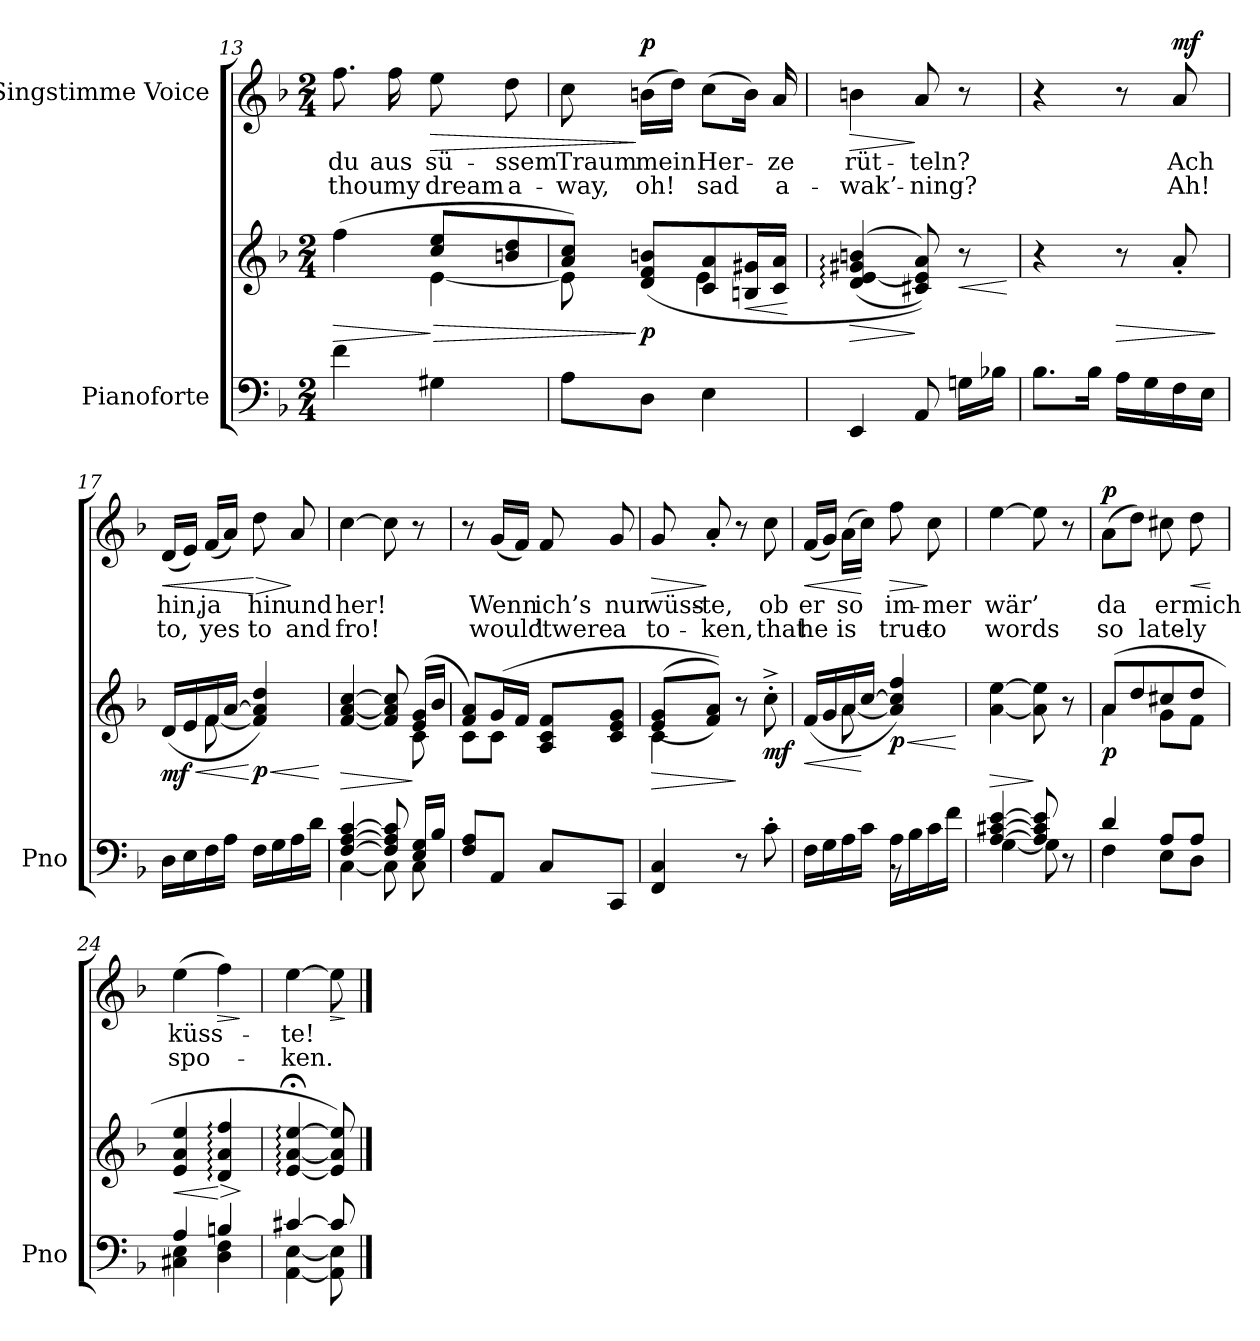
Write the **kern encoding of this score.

**kern	**kern	**dynam	**kern	**text	**text	**dynam
*part2	*part2	*part2	*part1	*part1	*part1	*part1
*staff3	*staff2	*staff2/3	*staff1	*staff1	*staff1	*staff1
*I"Pianoforte	*	*	*I"Singstimme Voice	*	*	*
*I'Pno	*	*	*	*	*	*
*clefF4	*clefG2	*	*clefG2	*	*	*
*k[b-]	*k[b-]	*	*k[b-]	*	*	*
*M2/4	*M2/4	*	*M2/4	*	*	*
=13	=13	=13	=13	=13	=13	=13
!	!	!LO:HP:b	!	!LO:LY:b	!LO:LY:b	!
*	*^	*	*	*	*	*
4f\	(>4ff\	4ryy	>	8.ff\	du	thou	.
!	!	!	!	!	!LO:LY:b	!LO:LY:b	!
.	.	.	.	16ff\	aus	my	.
!	!	!	!LO:HP:n=1:b	!	!LO:LY:b	!LO:LY:b	!LO:HP:b
4G#X\	8cc/ 8ee/L	[4e\	] >	8ee\	sü-	dream	>
!	!	!	!	!	!LO:LY:b	!LO:LY:b	!
.	8bn/ 8dd/	.	.	8dd\	-ssem	a-	.
=14	=14	=14	=14	=14	=14	=14	=14
!	!	!	!	!	!LO:LY:b	!LO:LY:b	!
8A\L	8a/ 8cc/J)	8e\]	.	8cc\	Traum	-way,	.
!	!	!	!LO:DY:n=1:b	!	!LO:LY:b	!LO:LY:b	!LO:DY:n=1:a
8D\J	(>8d/ 8f/ 8bn/L	8ryy	] p	(>16bn\LL	mein	oh!	] p
.	.	.	.	16dd\JJ)	.	.	.
!	!	!	!	!	!LO:LY:b	!LO:LY:b	!
4E\	8c/ 8a/	4e\	.	(>8cc\L	Her-	sad	.
!	!	!	!LO:HP:b	!	!	!	!
.	16Bn/ 16g#X/L	.	<	16b\Jk)	.	.	.
!	!	!	!	!	!LO:LY:b	!LO:LY:b	!
.	16c/ 16a/JJ	.	.	16a/	-ze	a-	.
*	*v	*v	*	*	*	*	*
.	.	[	.	.	.	.
=15	=15	=15	=15	=15	=15	=15
!	!	!LO:HP:b	!	!LO:LY:b	!LO:LY:b	!LO:HP:b
4EE/	(>(<4d/: [4e/: 4g#X/: 4bn/:	>	4bn\	rüt-	-wak’-	>
!	!	!	!	!LO:LY:b	!LO:LY:b	!
8AA/	8c#X/ 8e/] 8a/)))	]	8a/	-teln?	-ning?	]
!	!	!LO:HP:b	!	!	!	!
!	!	!LO:DY:n=1:b=2	!	!	!	!
!	!	!LO:DY:n=2:b	!	!	!	!
16Gn\LL	8r	< mp f	8r	.	.	.
16B-X\JJ	.	.	.	.	.	.
.	.	[	.	.	.	.
!!LO:LB:g=z
=16	=16	=16	=16	=16	=16	=16
8.B-\L	4r	.	4r	.	.	.
16B-\Jk	.	.	.	.	.	.
!	!	!LO:HP:b	!	!	!	!
16A\LL	8r	>	8r	.	.	.
16G\	.	.	.	.	.	.
!	!	!	!	!LO:LY:b	!LO:LY:b	!LO:DY:a
16F\	8a'/	.	8a/	Ach	Ah!	mf
16E\JJ	.	.	.	.	.	.
.	.	]	.	.	.	.
=17	=17	=17	=17	=17	=17	=17
!	!	!LO:HP:b	!	!LO:LY:b	!LO:LY:b	!LO:HP:b
*	*^	*	*	*	*	*
!	!	!	!LO:DY:n=1:b	!	!	!	!
16D\LL	(>16d/LL	8ryy	< mf	(<16d/LL	hin,	to,	<
16E\	16e/	.	.	16e/JJ)	.	.	.
!	!	!	!	!	!LO:LY:b	!LO:LY:b	!
16F\	16f/	[8f\	.	(<16f/LL	ja	yes	.
16A\JJ	[16a/JJ	.	.	16a/JJ)	.	.	.
!	!	!	!LO:HP:n=1:b	!	!LO:LY:b	!LO:LY:b	!LO:HP:n=1:b
!	!	!	!LO:DY:n=2:b	!	!	!	!
16F\LL	4f/] 4a/] 4dd/)	4ryy	[ < p	8dd\	hin	to	[ >
16G\	.	.	.	.	.	.	.
!	!	!	!	!	!LO:LY:b	!LO:LY:b	!
16A\	.	.	.	8a/	und	and	]
16d\JJ	.	.	.	.	.	.	.
*	*v	*v	*	*	*	*	*
.	.	[	.	.	.	.
=18	=18	=18	=18	=18	=18	=18
*^	*	*	*	*	*	*
!	!	!	!LO:HP:b	!	!LO:LY:b	!LO:LY:b	!
*	*	*^	*	*	*	*	*
[4F/ [4A/ [4c/	[4C\	[4f/ [4a/ [4cc/	4.ryy	>	[4cc\	her!	fro!	.
8F/] 8A/] 8c/]	8C\]	8f/] 8a/] 8cc/]	.	.	8cc\]	.	.	.
8C\	16E/ 16G/LL	(>16e/ 16g/LL	8c\	]	8r	.	.	.
.	16B-/JJ	16b-/JJ	.	.	.	.	.	.
*v	*v	*	*	*	*	*	*	*
!!LO:LB:g=z
=19	=19	=19	=19	=19	=19	=19	=19
8F/ 8A/L	8f/ 8a/L)	8c\L	.	8r	.	.	.
!	!	!	!	!	!LO:LY:b	!LO:LY:b	!
8AA/J	(>16g/L	8c\J	.	(<16g/LL	Wenn	would	.
.	16f/JJ	.	.	16f/JJ)	.	.	.
!	!	!	!	!	!LO:LY:b	!LO:LY:b	!
8C/L	8A/ 8c/ 8f/L	4ryy	.	8f/	ich’s	’twere	.
!	!	!	!	!	!LO:LY:b	!LO:LY:b	!
8CC/J	8c/ 8e/ 8g/J	.	.	8g/	nur	a	.
=20	=20	=20	=20	=20	=20	=20	=20
!	!	!	!LO:HP:b	!	!LO:LY:b	!LO:LY:b	!LO:HP:b
4FF/ 4C/	(>(>8e/ 8g/L	4c\	>	8g/	wüss-	to-	>
!	!	!	!	!	!LO:LY:b	!LO:LY:b	!
.	8f/ 8a/J)))	.	.	8a'/	-te,	-ken,	]
8r	8r	4ryy	]	8r	.	.	.
!	!	!	!LO:DY:b	!	!LO:LY:b	!LO:LY:b	!
8c'\	8cc'^\	.	mf	8cc\	ob	that	.
=21	=21	=21	=21	=21	=21	=21	=21
*^	*	*	*	*	*	*	*
!	!	!	!	!LO:HP:b	!	!LO:LY:b	!LO:LY:b	!LO:HP:b
16F\LL	4ryy	(>16f/LL	8ryy	<	(<16f/LL	er	he	<
16G\	.	16g/	.	.	16g/JJ)	.	.	.
!	!	!	!	!	!	!LO:LY:b	!LO:LY:b	!
16A\	.	16a/	[8a\	.	(>16a\LL	so	is	.
16c\JJ	.	[16cc/JJ	.	[	16cc\JJ)	.	.	[
!	!	!	!	!LO:HP:b	!	!LO:LY:b	!LO:LY:b	!LO:HP:b
!	!	!	!	!LO:DY:n=1:b	!	!	!	!
16A\LL	8r	4a/] 4cc/] 4ff/)	4ryy	< p	8ff\	im-	true	>
16B-\	.	.	.	.	.	.	.	.
!	!	!	!	!	!	!LO:LY:b	!LO:LY:b	!
16c\	8ryy	.	.	.	8cc\	-mer	to	]
16f\JJ	.	.	.	.	.	.	.	.
*v	*v	*	*	*	*	*	*	*
*	*v	*v	*	*	*	*	*
.	.	[	.	.	.	.
!!LO:LB:g=z
=22	=22	=22	=22	=22	=22	=22
*^	*	*	*	*	*	*
!	!	!	!LO:HP:b	!	!LO:LY:b	!LO:LY:b	!
[4A/ [4c#X/ [4e/	[4G\	[4a\ [4ee\	>	[4ee\	wär’	words	.
8A/] 8c#/] 8e/]	8G\]	8a\] 8ee\]	]	8ee\]	.	.	.
8r	8ryy	8r	.	8r	.	.	.
=23	=23	=23	=23	=23	=23	=23	=23
*	*	*^	*	*	*	*	*
!	!	!	!	!LO:DY:b	!	!LO:LY:b	!LO:LY:b	!LO:DY:a
4d/	4F\	(>8a/L	4a\	p	(>8a\L	da	so	p
.	.	8dd/	.	.	8dd\J)	.	.	.
!	!	!	!	!	!	!LO:LY:b	!LO:LY:b	!
8A/L	8E\L	8cc#X/	8g\L	.	8cc#X\	er	late-	.
!	!	!	!	!	!	!LO:LY:b	!LO:LY:b	!LO:HP:b
8A/J	8D\J	8dd/J	8f\J	.	8dd\	mich	-ly	<
*v	*v	*	*	*	*	*	*	*
*	*v	*v	*	*	*	*	*
.	.	.	.	.	.	[
=24	=24	=24	=24	=24	=24	=24
*^	*	*	*	*	*	*
!	!	!	!LO:HP:b	!	!LO:LY:b	!LO:LY:b	!
4A/	4C#X\ 4E\	4e/ 4a/ 4ee/	<	(>4ee\	küss-	spo-	.
!	!	!	!LO:HP:n=1:b	!	!	!	!LO:HP:b
4Bn/	4D\ 4F\	4d/: 4a/: 4ff/:	[ >	4ff\)	.	.	>
*v	*v	*	*	*	*	*	*
.	.	]	.	.	.	]
=25	=25	=25	=25	=25	=25	=25
*^	*	*	*	*	*	*
!	!	!	!	!	!LO:LY:b	!LO:LY:b	!
[4c#X/	[4AA\ [4E\	[4e/;<: [4a/;<: [4ee/;<:	.	[4ee\	-te!	-ken.	.
!	!	!	!	!	!	!	!LO:HP:b
8c#/]	8AA\] 8E\]	8e/] 8a/] 8ee/])	.	8ee\]	.	.	>
*v	*v	*	*	*	*	*	*
.	.	.	.	.	.	]
==	==	==	==	==	==	==
*-	*-	*-	*-	*-	*-	*-
